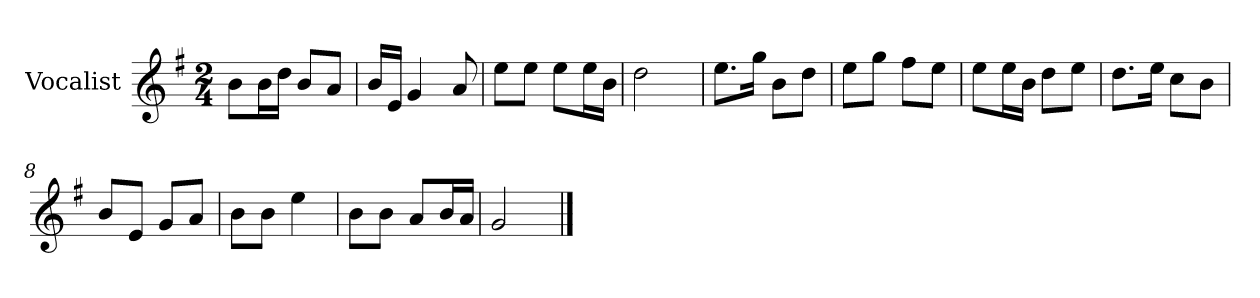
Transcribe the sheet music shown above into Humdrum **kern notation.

**kern
*part1
*staff1
*I"Vocalist
*k[f#]
*G:
*M2/4
=
8bL
16bL
16ddJJ
8bL
8aJ
=1
16bLL
16eJJ
4g
8a
=2
8eeL
8eeJ
8eeL
16eeL
16bJJ
=3
2dd
=4
8.eeL
16ggJk
8bL
8ddJ
=5
8eeL
8ggJ
8ff#L
8eeJ
=6
8eeL
16eeL
16bJJ
8ddL
8eeJ
=7
8.ddL
16eeJk
8ccL
8bJ
=8
8bL
8eJ
8gL
8aJ
=9
8bL
8bJ
4ee
=10
8bL
8bJ
8aL
16bL
16aJJ
=11
2g
==
*-
